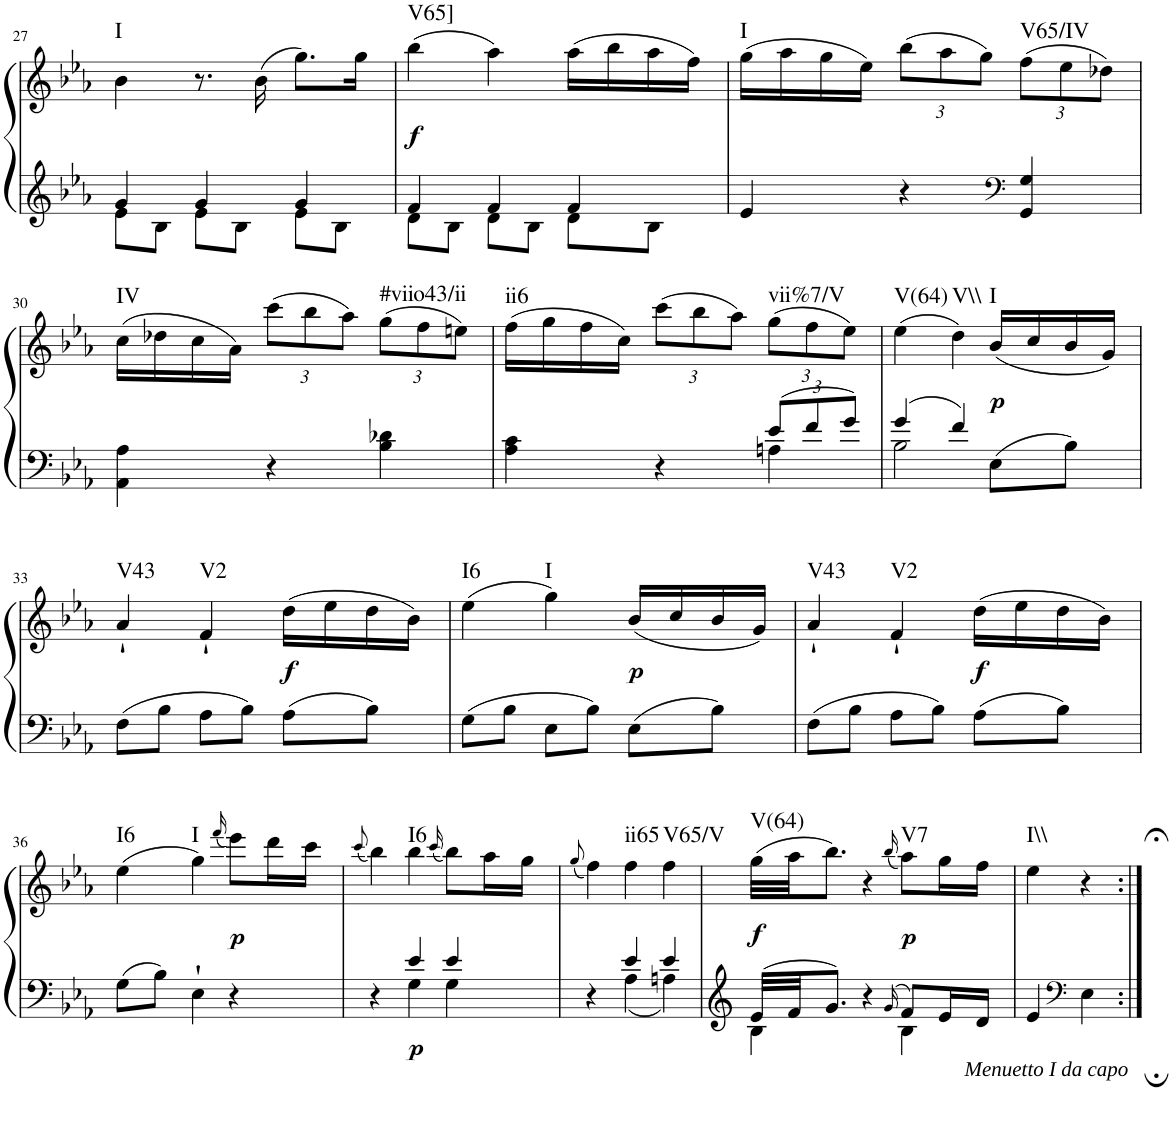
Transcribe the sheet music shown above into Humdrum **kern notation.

**kern	**kern	**dynam	**harte
*part1	*part1	*part1	*part1
*staff2	*staff1	*staff1/2	*
*I"Klavier linke Hand	*	*	*
!!LO:PB:g=z
*clefG2	*clefG2	*	*
*k[b-e-a-]	*k[b-e-a-]	*	*
*M3/4	*M3/4	*	*
=27	=27	=27	=27
*^	*	*	*
!	!	!	!	!LO:H:kt=I
4g/	8e-\L	4b-\	.	N
.	8B-\J	.	.	.
4g/	8e-\L	8.r	.	.
.	8B-\J	.	.	.
.	.	(16b-\	.	.
4g/	8e-\L	8.gg\L)	.	.
.	8B-\J	.	.	.
.	.	16gg\Jk	.	.
=28	=28	=28	=28	=28
!	!	!	!LO:DY:b	!LO:H:kt=V65]
4f/	8d\L	(4bb-\	f	N
.	8B-\J	.	.	.
4f/	8d\L	4aa-\)	.	.
.	8B-\J	.	.	.
4f/	8d\L	(16aa-\LL	.	.
.	.	16bb-\	.	.
.	8B-\J	16aa-\	.	.
.	.	16ff\JJ)	.	.
*v	*v	*	*	*
=29	=29	=29	=29
!	!	!	!LO:H:kt=I
4e-/	(16gg\LL	.	N
.	16aa-\	.	.
.	16gg\	.	.
.	16ee-\JJ)	.	.
*	*Xbrackettup	*	*
4r	(12bb-\L	.	.
.	12aa-\	.	.
.	12gg\J)	.	.
*clefF4	*	*	*
!	!	!	!LO:H:kt=V65/IV
4GG/ 4G/	(12ff\L	.	N
.	12ee-\	.	.
.	12dd-X\J)	.	.
!!LO:LB:g=z
=30	=30	=30	=30
*^	*	*	*
!	!	!	!	!LO:H:kt=IV
4ryy	4AA-\ 4A-\	(16cc\LL	.	N
.	.	16dd-X\	.	.
.	.	16cc\	.	.
.	.	16a-\JJ)	.	.
4r	4ryy	(12ccc\L	.	.
.	.	12bb-\	.	.
.	.	12aa-\J)	.	.
!	!	!	!	!LO:H:kt=#viio43/ii
4B-\ 4d-X\	4ryy	(12gg\L	.	N
.	.	12ff\	.	.
.	.	12een\J)	.	.
=31	=31	=31	=31	=31
!	!	!	!	!LO:H:kt=ii6
4A-\ 4c\	2ryy	(16ff\LL	.	N
.	.	16gg\	.	.
.	.	16ff\	.	.
.	.	16cc\JJ)	.	.
4r	.	(12ccc\L	.	.
.	.	12bb-\	.	.
.	.	12aa-\J)	.	.
*Xbrackettup	*	*	*	*
!	!	!	!	!LO:H:kt=vii%7/V
12e-/L	4An\	(12gg\L	.	N
12f/	.	12ff\	.	.
12g/J	.	12ee-\J)	.	.
=32	=32	=32	=32	=32
!	!	!	!	!LO:H:kt=V(64)
4g/	2B-\	(4ee-\	.	N
!	!	!	!	!LO:H:kt=V\\
4f/	.	4dd\)	.	N
!	!	!	!LO:DY:b	!LO:H:kt=I
8E-\L	4ryy	(16b-/LL	p	N
.	.	16cc/	.	.
8B-\J	.	16b-/	.	.
.	.	16g/JJ)	.	.
*v	*v	*	*	*
!!LO:LB:g=z
=33	=33	=33	=33
!	!	!	!LO:H:kt=V43
8F\L	4a-`/	.	N
8B-\J	.	.	.
!	!	!	!LO:H:kt=V2
8A-\L	4f`/	.	N
8B-\J	.	.	.
!	!	!LO:DY:b	!
8A-\L	(16dd\LL	f	.
.	16ee-\	.	.
8B-\J	16dd\	.	.
.	16b-\JJ)	.	.
=34	=34	=34	=34
!	!	!	!LO:H:kt=I6
8G\L	(4ee-\	.	N
8B-\J	.	.	.
!	!	!	!LO:H:kt=I
8E-\L	4gg\)	.	N
8B-\J	.	.	.
!	!	!LO:DY:b	!
8E-\L	(16b-/LL	p	.
.	16cc/	.	.
8B-\J	16b-/	.	.
.	16g/JJ)	.	.
=35	=35	=35	=35
!	!	!	!LO:H:kt=V43
8F\L	4a-`/	.	N
8B-\J	.	.	.
!	!	!	!LO:H:kt=V2
8A-\L	4f`/	.	N
8B-\J	.	.	.
!	!	!LO:DY:b	!
8A-\L	(16dd\LL	f	.
.	16ee-\	.	.
8B-\J	16dd\	.	.
.	16b-\JJ)	.	.
!!LO:LB:g=z
=36	=36	=36	=36
!	!	!	!LO:H:kt=I6
8G\L	(4ee-\	.	N
8B-\J	.	.	.
!	!	!	!LO:H:kt=I
4E-`\	4gg\)	.	N
.	(16qfff/	.	.
!	!	!LO:DY:b	!
4r	8eee-\L)	p	.
.	16ddd\L	.	.
.	16ccc\JJ	.	.
=37	=37	=37	=37
.	(8qccc/	.	.
*^	*	*	*
4r	4ryy	4bb-\)	.	.
!	!	!	!LO:DY:b=2	!LO:H:kt=I6
4e-/	4G\	4bb-\	p	N
.	.	(16qccc/	.	.
4e-/	4G\	8bb-\L)	.	.
.	.	16aa-\L	.	.
.	.	16gg\JJ	.	.
=38	=38	=38	=38	=38
.	.	(8qgg/	.	.
4r	4ryy	4ff\)	.	.
!	!	!	!	!LO:H:kt=ii65
4e-/	4A-\	4ff\	.	N
!	!	!	!	!LO:H:kt=V65/V
4e-/	4An\	4ff\	.	N
=39	=39	=39	=39	=39
!	!	!	!LO:DY:b	!LO:H:kt=V(64)
32e-/LLL	4B-\	(32gg\LLL	f	N
32f/JJ	.	32aa-\JJ	.	.
8.g/J	.	8.bb-\J)	.	.
4r	4ryy	4r	.	.
16qg/	.	(16qbb-/	.	.
!	!	!	!LO:DY:b	!LO:H:kt=V7
8f/L	4B-\	8aa-\L)	p	N
16e-/L	.	16gg\L	.	.
16d/JJ	.	16ff\JJ	.	.
=40	=40	=40	=40	=40
!LO:TX:b:i:t=Menuetto I da capo	!	!	!	!LO:H:kt=I\\
4e-/	4ryy	4ee-\	.	N
*clefF4	*	*	*	*
4r;yy	4E-\	4r;<	.	.
*v	*v	*	*	*
=:|!	=:|!	=:|!	=:|!
*-	*-	*-	*-
